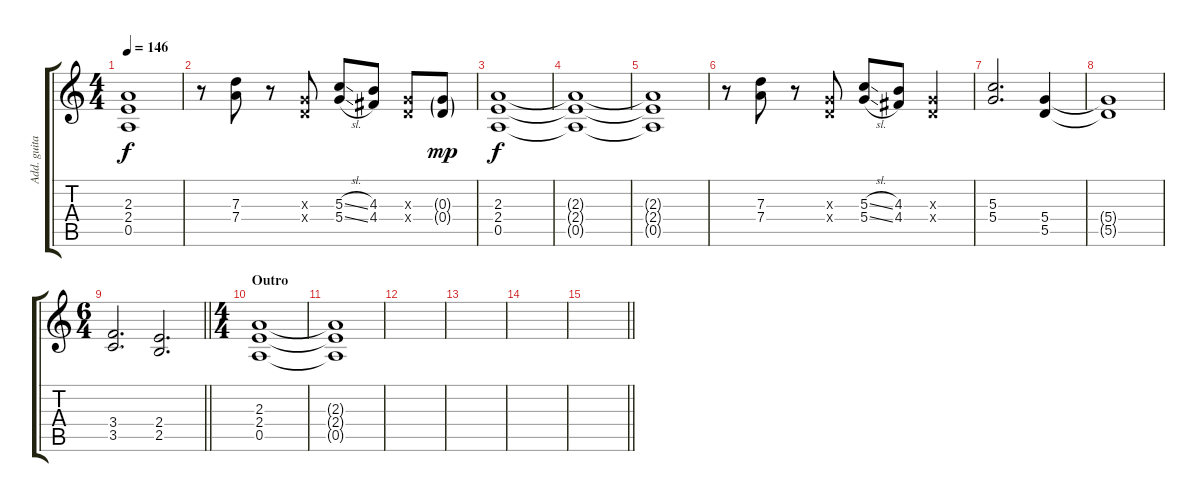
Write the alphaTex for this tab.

\track ("Add. guitar" "Add. guita") {instrument overdrivenguitar}
\staff {score tabs}
\tuning (E4 B3 G3 D3 A2 E2) {hide}
\ts (4 4)
\tempo 146
\clef g2
\ks c
(2.3{t} 2.4{t} 0.5{t}).1{dy f} |
r.8{volume 13} (7.3 7.4).8 r.8 (0.3{x} 0.4{x}).8 (5.3{sl} 5.4{sl}).8 (4.3 4.4).8 (0.3{x} 0.4{x}).8 (0.3{g} 0.4{g}).8{dy mp} |
(2.3 2.4 0.5).1{dy f volume 4} |
(2.3{t} 2.4{t} 0.5{t}).1 |
(2.3{t} 2.4{t} 0.5{t}).1 |
r.8{volume 13} (7.3 7.4).8 r.8 (0.3{x} 0.4{x}).8 (5.3{sl} 5.4{sl}).8 (4.3 4.4).8 (0.3{x} 0.4{x}).4 |
(5.3 5.4).2{d} (5.4 5.5).4 |
(5.4{t} 5.5{t}).1 |
\ts (6 4)
\barLineRight lightlight
(3.4 3.5).2{d} (2.4 2.5).2{d} |
\ts (4 4)
\section ("" "Outro")
(2.3 2.4 0.5).1{volume 4} |
(2.3{t} 2.4{t} 0.5{t}).1 |
|
|
|
\barLineRight lightlight
